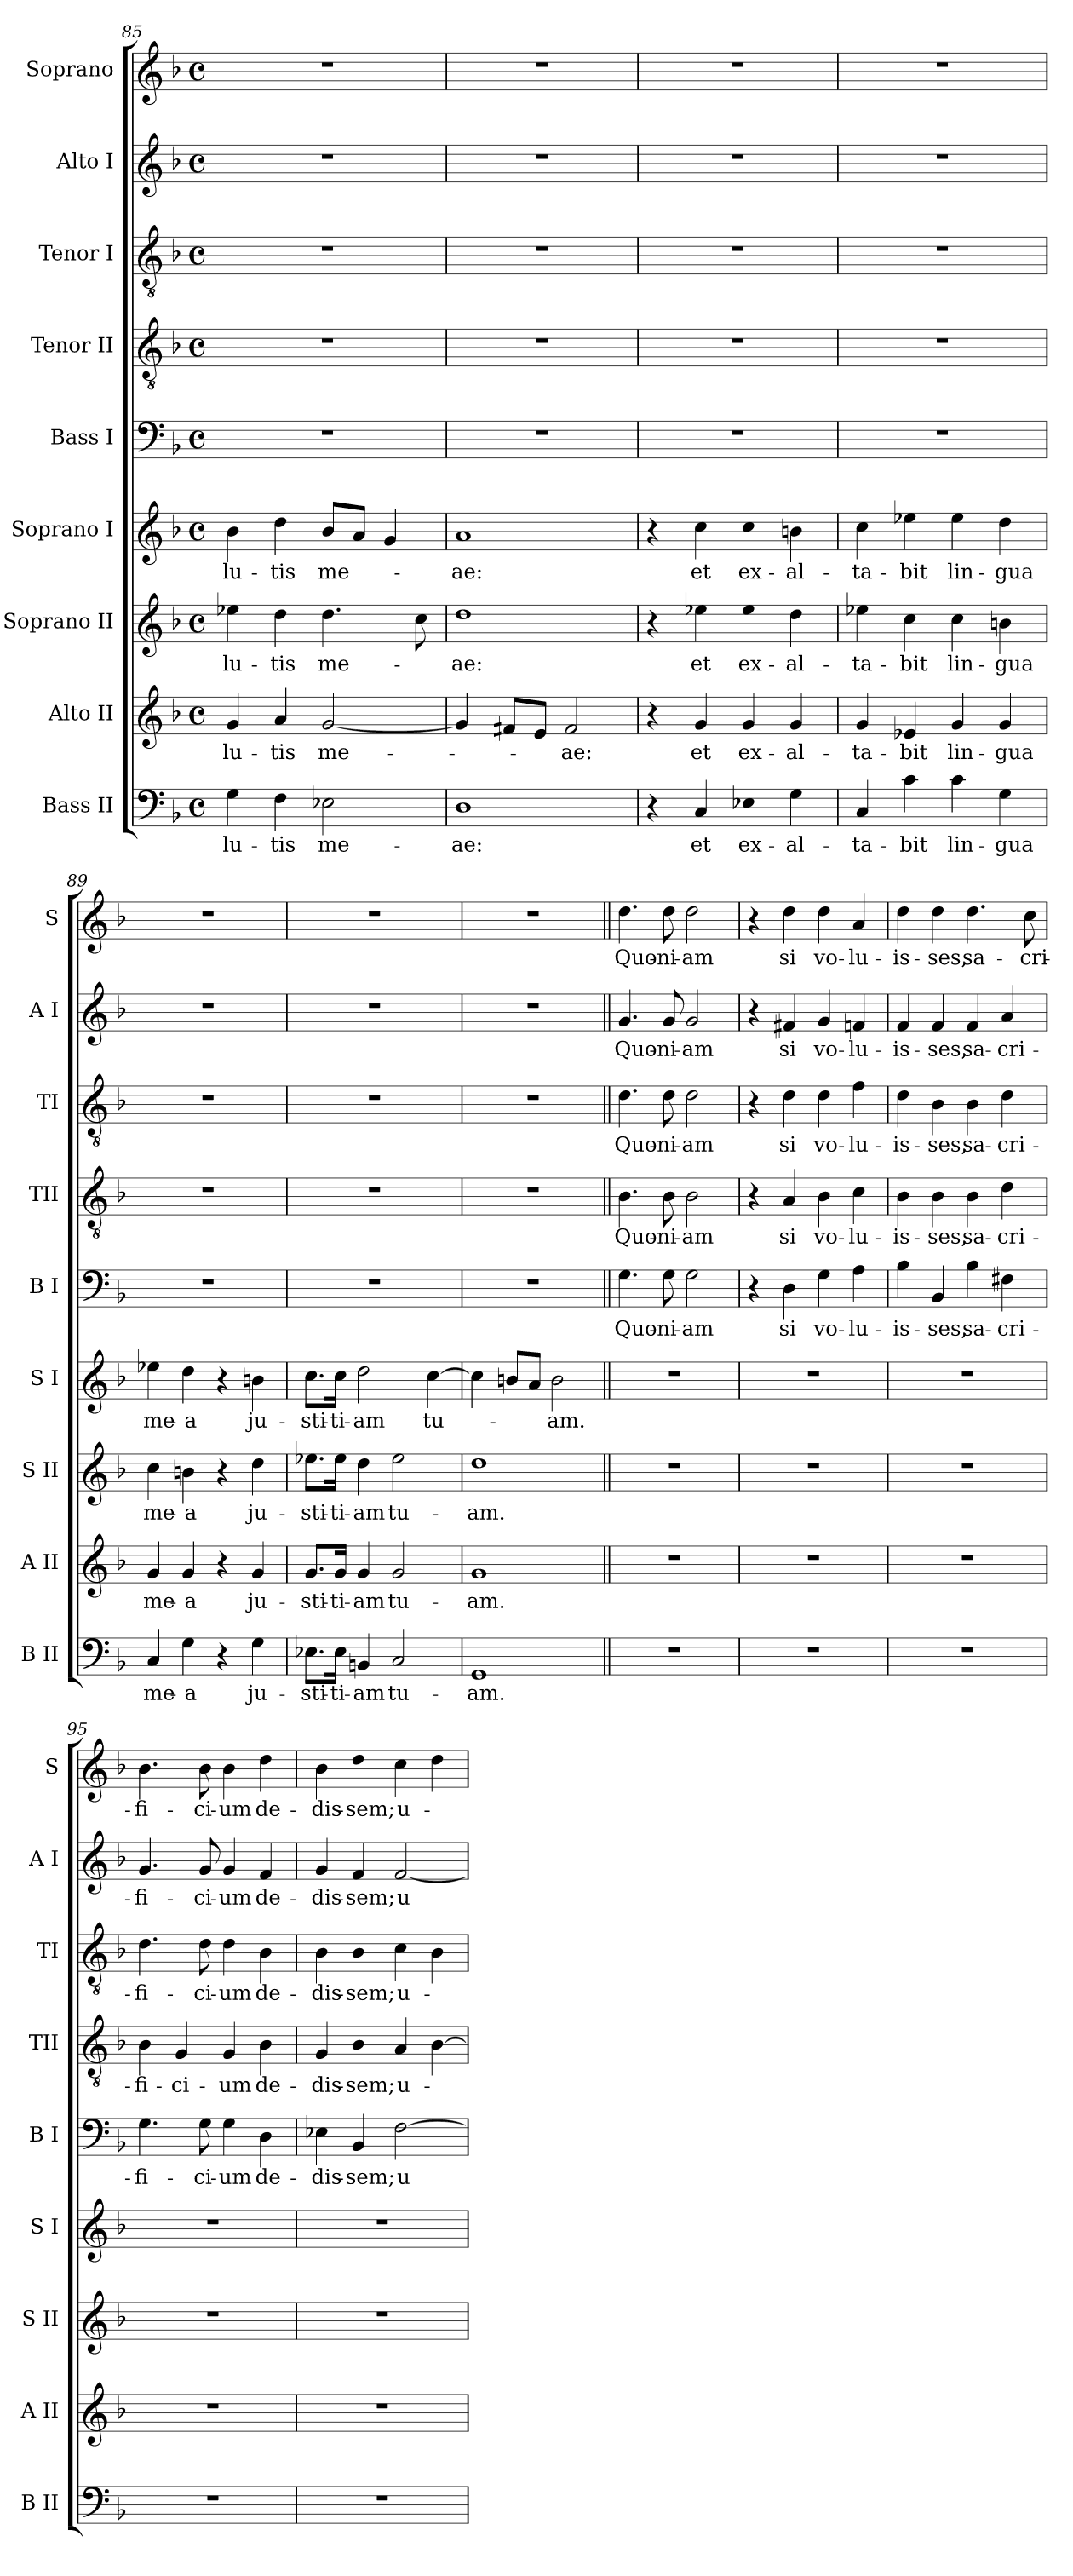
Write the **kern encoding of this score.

**kern	**text	**kern	**text	**kern	**text	**kern	**text	**kern	**text	**kern	**text	**kern	**text	**kern	**text	**kern	**text
*part9	*part9	*part8	*part8	*part7	*part7	*part6	*part6	*part5	*part5	*part4	*part4	*part3	*part3	*part2	*part2	*part1	*part1
*staff9	*staff9	*staff8	*staff8	*staff7	*staff7	*staff6	*staff6	*staff5	*staff5	*staff4	*staff4	*staff3	*staff3	*staff2	*staff2	*staff1	*staff1
*I"Bass II	*	*I"Alto II	*	*I"Soprano II	*	*I"Soprano I	*	*I"Bass I	*	*I"Tenor II	*	*I"Tenor I	*	*I"Alto I	*	*I"Soprano	*
*I'B II	*	*I'A II	*	*I'S II	*	*I'S I	*	*I'B I	*	*I'TII	*	*I'TI	*	*I'A I	*	*I'S	*
*clefF4	*	*clefG2	*	*clefG2	*	*clefG2	*	*clefF4	*	*clefGv2	*	*clefGv2	*	*clefG2	*	*clefG2	*
*k[b-]	*	*k[b-]	*	*k[b-]	*	*k[b-]	*	*k[b-]	*	*k[b-]	*	*k[b-]	*	*k[b-]	*	*k[b-]	*
*d:	*	*d:	*	*d:	*	*d:	*	*d:	*	*d:	*	*d:	*	*d:	*	*d:	*
*M4/4	*	*M4/4	*	*M4/4	*	*M4/4	*	*M4/4	*	*M4/4	*	*M4/4	*	*M4/4	*	*M4/4	*
*met(c)	*	*met(c)	*	*met(c)	*	*met(c)	*	*met(c)	*	*met(c)	*	*met(c)	*	*met(c)	*	*met(c)	*
=85	=85	=85	=85	=85	=85	=85	=85	=85	=85	=85	=85	=85	=85	=85	=85	=85	=85
!	!LO:LY:b	!	!LO:LY:b	!	!LO:LY:b	!	!LO:LY:b	!	!	!	!	!	!	!	!	!	!
4G\	-lu-	4g/	-lu-	4ee-X\	-lu-	4b-\	-lu-	1r	.	1r	.	1r	.	1r	.	1r	.
!	!LO:LY:b	!	!LO:LY:b	!	!LO:LY:b	!	!LO:LY:b	!	!	!	!	!	!	!	!	!	!
4F\	-tis	4a/	-tis	4dd\	-tis	4dd\	-tis	.	.	.	.	.	.	.	.	.	.
!	!LO:LY:b	!	!LO:LY:b	!	!LO:LY:b	!	!LO:LY:b	!	!	!	!	!	!	!	!	!	!
2E-X\	me-	[2g/	me-	4.dd\	me-	8b-/L	me-	.	.	.	.	.	.	.	.	.	.
.	.	.	.	.	.	8a/J	.	.	.	.	.	.	.	.	.	.	.
.	.	.	.	.	.	4g/	.	.	.	.	.	.	.	.	.	.	.
.	.	.	.	8cc\	.	.	.	.	.	.	.	.	.	.	.	.	.
=86	=86	=86	=86	=86	=86	=86	=86	=86	=86	=86	=86	=86	=86	=86	=86	=86	=86
!	!LO:LY:b	!	!	!	!LO:LY:b	!	!LO:LY:b	!	!	!	!	!	!	!	!	!	!
1D	-ae:	4g/]	.	1dd	-ae:	1a	-ae:	1r	.	1r	.	1r	.	1r	.	1r	.
.	.	8f#X/L	.	.	.	.	.	.	.	.	.	.	.	.	.	.	.
.	.	8e/J	.	.	.	.	.	.	.	.	.	.	.	.	.	.	.
!	!	!	!LO:LY:b	!	!	!	!	!	!	!	!	!	!	!	!	!	!
.	.	2f#/	-ae:	.	.	.	.	.	.	.	.	.	.	.	.	.	.
=87	=87	=87	=87	=87	=87	=87	=87	=87	=87	=87	=87	=87	=87	=87	=87	=87	=87
4r	.	4r	.	4r	.	4r	.	1r	.	1r	.	1r	.	1r	.	1r	.
!	!LO:LY:b	!	!LO:LY:b	!	!LO:LY:b	!	!LO:LY:b	!	!	!	!	!	!	!	!	!	!
4C/	et	4g/	et	4ee-X\	et	4cc\	et	.	.	.	.	.	.	.	.	.	.
!	!LO:LY:b	!	!LO:LY:b	!	!LO:LY:b	!	!LO:LY:b	!	!	!	!	!	!	!	!	!	!
4E-X\	ex-	4g/	ex-	4ee-\	ex-	4cc\	ex-	.	.	.	.	.	.	.	.	.	.
!	!LO:LY:b	!	!LO:LY:b	!	!LO:LY:b	!	!LO:LY:b	!	!	!	!	!	!	!	!	!	!
4G\	-al-	4g/	-al-	4dd\	-al-	4bn\	-al-	.	.	.	.	.	.	.	.	.	.
=88	=88	=88	=88	=88	=88	=88	=88	=88	=88	=88	=88	=88	=88	=88	=88	=88	=88
!	!LO:LY:b	!	!LO:LY:b	!	!LO:LY:b	!	!LO:LY:b	!	!	!	!	!	!	!	!	!	!
4C/	-ta-	4g/	-ta-	4ee-X\	-ta-	4cc\	-ta-	1r	.	1r	.	1r	.	1r	.	1r	.
!	!LO:LY:b	!	!LO:LY:b	!	!LO:LY:b	!	!LO:LY:b	!	!	!	!	!	!	!	!	!	!
4c\	-bit	4e-X/	-bit	4cc\	-bit	4ee-X\	-bit	.	.	.	.	.	.	.	.	.	.
!	!LO:LY:b	!	!LO:LY:b	!	!LO:LY:b	!	!LO:LY:b	!	!	!	!	!	!	!	!	!	!
4c\	lin-	4g/	lin-	4cc\	lin-	4ee-\	lin-	.	.	.	.	.	.	.	.	.	.
!	!LO:LY:b	!	!LO:LY:b	!	!LO:LY:b	!	!LO:LY:b	!	!	!	!	!	!	!	!	!	!
4G\	-gua	4g/	-gua	4bn\	-gua	4dd\	-gua	.	.	.	.	.	.	.	.	.	.
!!LO:PB:g=z
=89	=89	=89	=89	=89	=89	=89	=89	=89	=89	=89	=89	=89	=89	=89	=89	=89	=89
!	!LO:LY:b	!	!LO:LY:b	!	!LO:LY:b	!	!LO:LY:b	!	!	!	!	!	!	!	!	!	!
4C/	me-	4g/	me-	4cc\	me-	4ee-X\	me-	1r	.	1r	.	1r	.	1r	.	1r	.
!	!LO:LY:b	!	!LO:LY:b	!	!LO:LY:b	!	!LO:LY:b	!	!	!	!	!	!	!	!	!	!
4G\	-a	4g/	-a	4bn\	-a	4dd\	-a	.	.	.	.	.	.	.	.	.	.
4r	.	4r	.	4r	.	4r	.	.	.	.	.	.	.	.	.	.	.
!	!LO:LY:b	!	!LO:LY:b	!	!LO:LY:b	!	!LO:LY:b	!	!	!	!	!	!	!	!	!	!
4G\	ju-	4g/	ju-	4dd\	ju-	4bn\	ju-	.	.	.	.	.	.	.	.	.	.
=90	=90	=90	=90	=90	=90	=90	=90	=90	=90	=90	=90	=90	=90	=90	=90	=90	=90
!	!LO:LY:b	!	!LO:LY:b	!	!LO:LY:b	!	!LO:LY:b	!	!	!	!	!	!	!	!	!	!
8.E-X\L	-sti-	8.g/L	-sti-	8.ee-X\L	-sti-	8.cc\L	-sti-	1r	.	1r	.	1r	.	1r	.	1r	.
!	!LO:LY:b	!	!LO:LY:b	!	!LO:LY:b	!	!LO:LY:b	!	!	!	!	!	!	!	!	!	!
16E-\Jk	-ti-	16g/Jk	-ti-	16ee-\Jk	-ti-	16cc\Jk	-ti-	.	.	.	.	.	.	.	.	.	.
!	!LO:LY:b	!	!LO:LY:b	!	!LO:LY:b	!	!LO:LY:b	!	!	!	!	!	!	!	!	!	!
4BBn/	-am	4g/	-am	4dd\	-am	2dd\	-am	.	.	.	.	.	.	.	.	.	.
!	!LO:LY:b	!	!LO:LY:b	!	!LO:LY:b	!	!	!	!	!	!	!	!	!	!	!	!
2C/	tu-	2g/	tu-	2ee-\	tu-	.	.	.	.	.	.	.	.	.	.	.	.
!	!	!	!	!	!	!	!LO:LY:b	!	!	!	!	!	!	!	!	!	!
.	.	.	.	.	.	[4cc\	tu-	.	.	.	.	.	.	.	.	.	.
=91	=91	=91	=91	=91	=91	=91	=91	=91	=91	=91	=91	=91	=91	=91	=91	=91	=91
!	!LO:LY:b	!	!LO:LY:b	!	!LO:LY:b	!	!	!	!	!	!	!	!	!	!	!	!
1GG	-am.	1g	-am.	1dd	-am.	4cc\]	.	1r	.	1r	.	1r	.	1r	.	1r	.
.	.	.	.	.	.	8bn/L	.	.	.	.	.	.	.	.	.	.	.
.	.	.	.	.	.	8a/J	.	.	.	.	.	.	.	.	.	.	.
!	!	!	!	!	!	!	!LO:LY:b	!	!	!	!	!	!	!	!	!	!
.	.	.	.	.	.	2b\	-am.	.	.	.	.	.	.	.	.	.	.
=92||	=92||	=92||	=92||	=92||	=92||	=92||	=92||	=92||	=92||	=92||	=92||	=92||	=92||	=92||	=92||	=92||	=92||
!	!	!	!	!	!	!	!	!	!LO:LY:b	!	!LO:LY:b	!	!LO:LY:b	!	!LO:LY:b	!	!LO:LY:b
1r	.	1r	.	1r	.	1r	.	4.G\	Quo-	4.B-\	Quo-	4.d\	Quo-	4.g/	Quo-	4.dd\	Quo-
!	!	!	!	!	!	!	!	!	!LO:LY:b	!	!LO:LY:b	!	!LO:LY:b	!	!LO:LY:b	!	!LO:LY:b
.	.	.	.	.	.	.	.	8G\	-ni-	8B-\	-ni-	8d\	-ni-	8g/	-ni-	8dd\	-ni-
!	!	!	!	!	!	!	!	!	!LO:LY:b	!	!LO:LY:b	!	!LO:LY:b	!	!LO:LY:b	!	!LO:LY:b
.	.	.	.	.	.	.	.	2G\	-am	2B-\	-am	2d\	-am	2g/	-am	2dd\	-am
=93	=93	=93	=93	=93	=93	=93	=93	=93	=93	=93	=93	=93	=93	=93	=93	=93	=93
1r	.	1r	.	1r	.	1r	.	4r	.	4r	.	4r	.	4r	.	4r	.
!	!	!	!	!	!	!	!	!	!LO:LY:b	!	!LO:LY:b	!	!LO:LY:b	!	!LO:LY:b	!	!LO:LY:b
.	.	.	.	.	.	.	.	4D\	si	4A/	si	4d\	si	4f#X/	si	4dd\	si
!	!	!	!	!	!	!	!	!	!LO:LY:b	!	!LO:LY:b	!	!LO:LY:b	!	!LO:LY:b	!	!LO:LY:b
.	.	.	.	.	.	.	.	4G\	vo-	4B-\	vo-	4d\	vo-	4g/	vo-	4dd\	vo-
!	!	!	!	!	!	!	!	!	!LO:LY:b	!	!LO:LY:b	!	!LO:LY:b	!	!LO:LY:b	!	!LO:LY:b
.	.	.	.	.	.	.	.	4A\	-lu-	4c\	-lu-	4f\	-lu-	4fn/	-lu-	4a/	-lu-
=94	=94	=94	=94	=94	=94	=94	=94	=94	=94	=94	=94	=94	=94	=94	=94	=94	=94
!	!	!	!	!	!	!	!	!	!LO:LY:b	!	!LO:LY:b	!	!LO:LY:b	!	!LO:LY:b	!	!LO:LY:b
1r	.	1r	.	1r	.	1r	.	4B-\	-is-	4B-\	-is-	4d\	-is-	4f/	-is-	4dd\	-is-
!	!	!	!	!	!	!	!	!	!LO:LY:b	!	!LO:LY:b	!	!LO:LY:b	!	!LO:LY:b	!	!LO:LY:b
.	.	.	.	.	.	.	.	4BB-/	-ses,	4B-\	-ses,	4B-\	-ses,	4f/	-ses,	4dd\	-ses,
!	!	!	!	!	!	!	!	!	!LO:LY:b	!	!LO:LY:b	!	!LO:LY:b	!	!LO:LY:b	!	!LO:LY:b
.	.	.	.	.	.	.	.	4B-\	sa-	4B-\	sa-	4B-\	sa-	4f/	sa-	4.dd\	sa-
!	!	!	!	!	!	!	!	!	!LO:LY:b	!	!LO:LY:b	!	!LO:LY:b	!	!LO:LY:b	!	!
.	.	.	.	.	.	.	.	4F#X\	-cri-	4d\	-cri-	4d\	-cri-	4a/	-cri-	.	.
!	!	!	!	!	!	!	!	!	!	!	!	!	!	!	!	!	!LO:LY:b
.	.	.	.	.	.	.	.	.	.	.	.	.	.	.	.	8cc\	-cri-
!!LO:PB:g=z
=95	=95	=95	=95	=95	=95	=95	=95	=95	=95	=95	=95	=95	=95	=95	=95	=95	=95
!	!	!	!	!	!	!	!	!	!LO:LY:b	!	!LO:LY:b	!	!LO:LY:b	!	!LO:LY:b	!	!LO:LY:b
1r	.	1r	.	1r	.	1r	.	4.G\	-fi-	4B-\	-fi-	4.d\	-fi-	4.g/	-fi-	4.b-\	-fi-
!	!	!	!	!	!	!	!	!	!	!	!LO:LY:b	!	!	!	!	!	!
.	.	.	.	.	.	.	.	.	.	4G/	-ci-	.	.	.	.	.	.
!	!	!	!	!	!	!	!	!	!LO:LY:b	!	!	!	!LO:LY:b	!	!LO:LY:b	!	!LO:LY:b
.	.	.	.	.	.	.	.	8G\	-ci-	.	.	8d\	-ci-	8g/	-ci-	8b-\	-ci-
!	!	!	!	!	!	!	!	!	!LO:LY:b	!	!LO:LY:b	!	!LO:LY:b	!	!LO:LY:b	!	!LO:LY:b
.	.	.	.	.	.	.	.	4G\	-um	4G/	-um	4d\	-um	4g/	-um	4b-\	-um
!	!	!	!	!	!	!	!	!	!LO:LY:b	!	!LO:LY:b	!	!LO:LY:b	!	!LO:LY:b	!	!LO:LY:b
.	.	.	.	.	.	.	.	4D\	de-	4B-\	de-	4B-\	de-	4f/	de-	4dd\	de-
=96	=96	=96	=96	=96	=96	=96	=96	=96	=96	=96	=96	=96	=96	=96	=96	=96	=96
!	!	!	!	!	!	!	!	!	!LO:LY:b	!	!LO:LY:b	!	!LO:LY:b	!	!LO:LY:b	!	!LO:LY:b
1r	.	1r	.	1r	.	1r	.	4E-X\	-dis-	4G/	-dis-	4B-\	-dis-	4g/	-dis-	4b-\	-dis-
!	!	!	!	!	!	!	!	!	!LO:LY:b	!	!LO:LY:b	!	!LO:LY:b	!	!LO:LY:b	!	!LO:LY:b
.	.	.	.	.	.	.	.	4BB-/	-sem;	4B-\	-sem;	4B-\	-sem;	4f/	-sem;	4dd\	-sem;
!	!	!	!	!	!	!	!	!	!LO:LY:b	!	!LO:LY:b	!	!LO:LY:b	!	!LO:LY:b	!	!LO:LY:b
.	.	.	.	.	.	.	.	[2F\	u-	4A/	u-	4c\	u-	[2f/	u-	4cc\	u-
.	.	.	.	.	.	.	.	.	.	[4B-\	.	4B-\	.	.	.	4dd\	.
=	=	=	=	=	=	=	=	=	=	=	=	=	=	=	=	=	=
*-	*-	*-	*-	*-	*-	*-	*-	*-	*-	*-	*-	*-	*-	*-	*-	*-	*-
